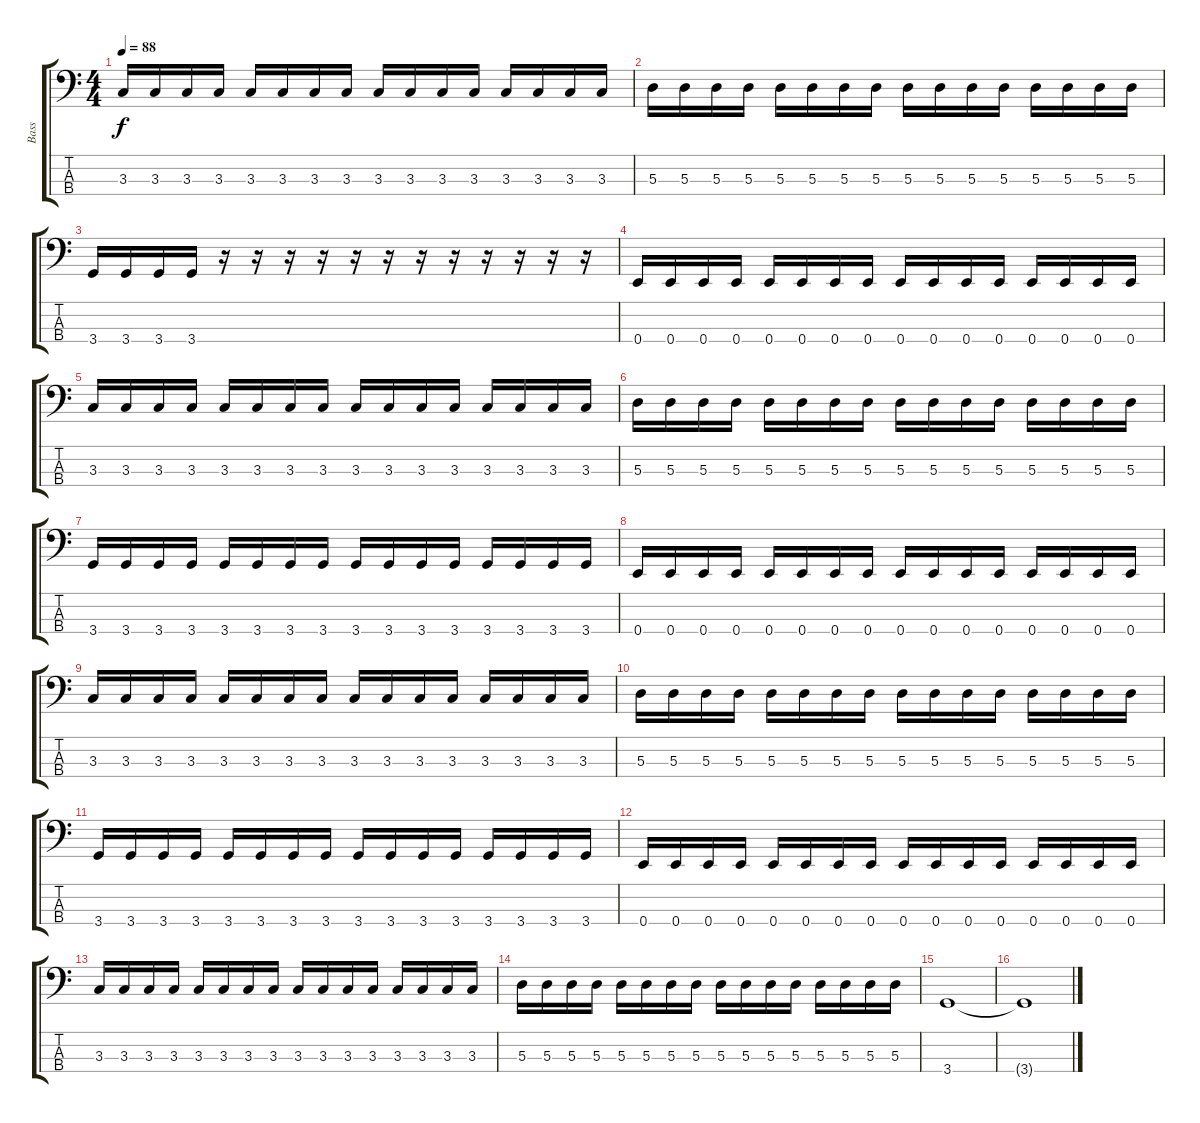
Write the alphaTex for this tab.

\track ("Bass" "Bass") {instrument electricbassfinger}
\staff {score tabs}
\tuning (G2 D2 A1 E1) {hide}
\ts (4 4)
\tempo 88
\clef f4
\ks c
3.3.16{dy f} 3.3.16 3.3.16 3.3.16 3.3.16 3.3.16 3.3.16 3.3.16 3.3.16 3.3.16 3.3.16 3.3.16 3.3.16 3.3.16 3.3.16 3.3.16 |
5.3.16 5.3.16 5.3.16 5.3.16 5.3.16 5.3.16 5.3.16 5.3.16 5.3.16 5.3.16 5.3.16 5.3.16 5.3.16 5.3.16 5.3.16 5.3.16 |
3.4.16 3.4.16 3.4.16 3.4.16 r.16 r.16 r.16 r.16 r.16 r.16 r.16 r.16 r.16 r.16 r.16 r.16 |
0.4.16 0.4.16 0.4.16 0.4.16 0.4.16 0.4.16 0.4.16 0.4.16 0.4.16 0.4.16 0.4.16 0.4.16 0.4.16 0.4.16 0.4.16 0.4.16 |
3.3.16 3.3.16 3.3.16 3.3.16 3.3.16 3.3.16 3.3.16 3.3.16 3.3.16 3.3.16 3.3.16 3.3.16 3.3.16 3.3.16 3.3.16 3.3.16 |
5.3.16 5.3.16 5.3.16 5.3.16 5.3.16 5.3.16 5.3.16 5.3.16 5.3.16 5.3.16 5.3.16 5.3.16 5.3.16 5.3.16 5.3.16 5.3.16 |
3.4.16 3.4.16 3.4.16 3.4.16 3.4.16 3.4.16 3.4.16 3.4.16 3.4.16 3.4.16 3.4.16 3.4.16 3.4.16 3.4.16 3.4.16 3.4.16 |
0.4.16 0.4.16 0.4.16 0.4.16 0.4.16 0.4.16 0.4.16 0.4.16 0.4.16 0.4.16 0.4.16 0.4.16 0.4.16 0.4.16 0.4.16 0.4.16 |
3.3.16 3.3.16 3.3.16 3.3.16 3.3.16 3.3.16 3.3.16 3.3.16 3.3.16 3.3.16 3.3.16 3.3.16 3.3.16 3.3.16 3.3.16 3.3.16 |
5.3.16 5.3.16 5.3.16 5.3.16 5.3.16 5.3.16 5.3.16 5.3.16 5.3.16 5.3.16 5.3.16 5.3.16 5.3.16 5.3.16 5.3.16 5.3.16 |
3.4.16 3.4.16 3.4.16 3.4.16 3.4.16 3.4.16 3.4.16 3.4.16 3.4.16 3.4.16 3.4.16 3.4.16 3.4.16 3.4.16 3.4.16 3.4.16 |
0.4.16 0.4.16 0.4.16 0.4.16 0.4.16 0.4.16 0.4.16 0.4.16 0.4.16 0.4.16 0.4.16 0.4.16 0.4.16 0.4.16 0.4.16 0.4.16 |
3.3.16 3.3.16 3.3.16 3.3.16 3.3.16 3.3.16 3.3.16 3.3.16 3.3.16 3.3.16 3.3.16 3.3.16 3.3.16 3.3.16 3.3.16 3.3.16 |
5.3.16 5.3.16 5.3.16 5.3.16 5.3.16 5.3.16 5.3.16 5.3.16 5.3.16 5.3.16 5.3.16 5.3.16 5.3.16 5.3.16 5.3.16 5.3.16 |
3.4.1{volume 0} |
3.4{t}.1
